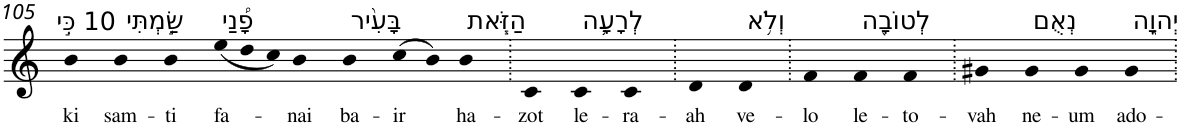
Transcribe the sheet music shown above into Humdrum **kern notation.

**kern	**text
*part1	*part1
*staff1	*staff1
*I"Piano	*
*I'Pno	*
!!LO:PB:g=z
*clefG2	*
*k[]	*
=105	=105
!LO:TX:a:t=10 כִּ֣י	!
!	!LO:LY:b
4b	ki
!LO:TX:a:t=שַׂ֣מְתִּי	!
!	!LO:LY:b
4b	sam-
!	!LO:LY:b
4b	-ti
*Xtuplet	*
!LO:TX:a:t=פָ֠נַי	!
!	!LO:LY:b
(<12ee	fa-
12dd	.
12cc)	.
!	!LO:LY:b
4b	-nai
!LO:TX:a:t=בָּעִ֨יר	!
!	!LO:LY:b
4b	ba-
!	!LO:LY:b
(>8cc	-ir
8b)	.
!LO:TX:a:t=הַזֹּ֧את	!
!	!LO:LY:b
4b	ha-
=106.	=106.
!	!LO:LY:b
4c	-zot
!LO:TX:a:t=לְרָעָ֛ה	!
!	!LO:LY:b
4c	le-
!	!LO:LY:b
4c	-ra-
=107.	=107.
!	!LO:LY:b
4d	-ah
!LO:TX:a:t=וְלֹ֥א	!
!	!LO:LY:b
4d	ve-
=108.	=108.
!	!LO:LY:b
4f	-lo
!LO:TX:a:t=לְטוֹבָ֖ה	!
!	!LO:LY:b
4f	le-
!	!LO:LY:b
4f	-to-
=109.	=109.
!	!LO:LY:b
4g#X	-vah
!LO:TX:a:t=נְאֻם	!
!	!LO:LY:b
4g#	ne-
!	!LO:LY:b
4g#	-um
!LO:TX:a:t=יְהוָ֑ה	!
!	!LO:LY:b
4g#	ado-
=.	=.
*-	*-
